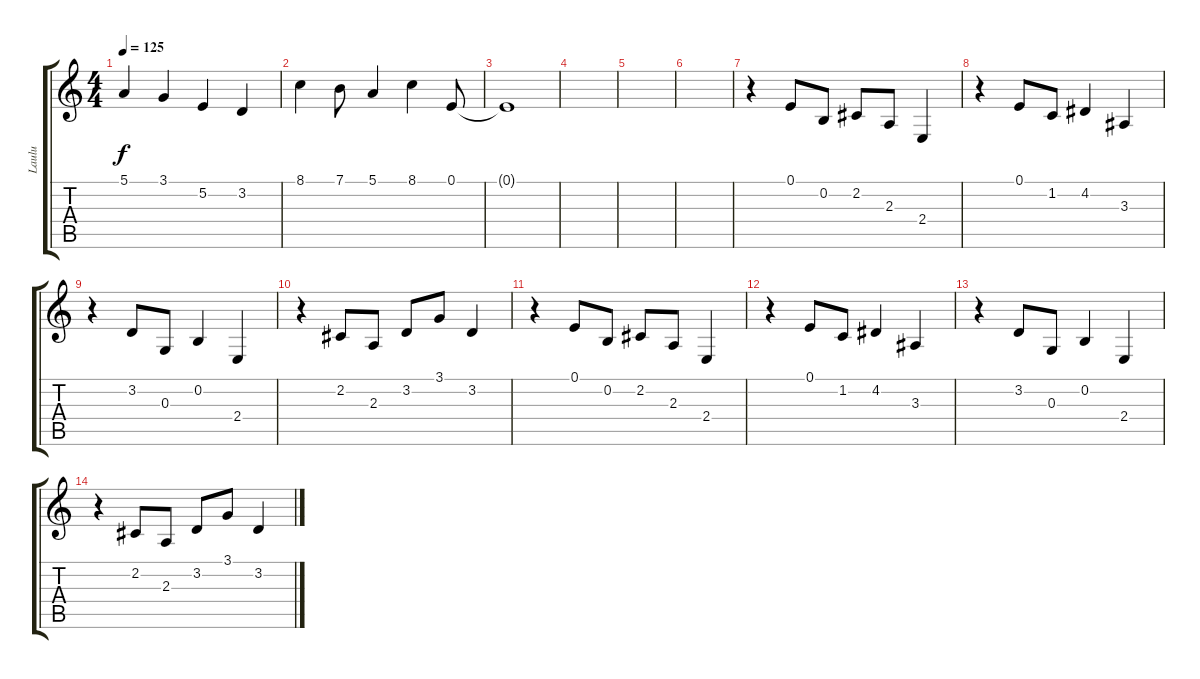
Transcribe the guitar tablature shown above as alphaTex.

\track ("Laulu" "Laulu") {instrument violin}
\staff {score tabs}
\tuning (E4 B3 G3 D3 A2 E2) {hide}
\ts (4 4)
\tempo 125
\clef g2
\ks c
5.1.4{dy f} 3.1.4 5.2.4 3.2.4 |
8.1.4 7.1.8 5.1.4 8.1.4 0.1.8 |
0.1{t}.1 |
|
|
|
r.4 0.1.8 0.2.8 2.2.8 2.3.8 2.4.4 |
r.4 0.1.8 1.2.8 4.2.4 3.3.4 |
r.4 3.2.8 0.3.8 0.2.4 2.4.4 |
r.4 2.2.8 2.3.8 3.2.8 3.1.8 3.2.4 |
r.4 0.1.8 0.2.8 2.2.8 2.3.8 2.4.4 |
r.4 0.1.8 1.2.8 4.2.4 3.3.4 |
r.4 3.2.8 0.3.8 0.2.4 2.4.4 |
r.4 2.2.8 2.3.8 3.2.8 3.1.8 3.2.4
